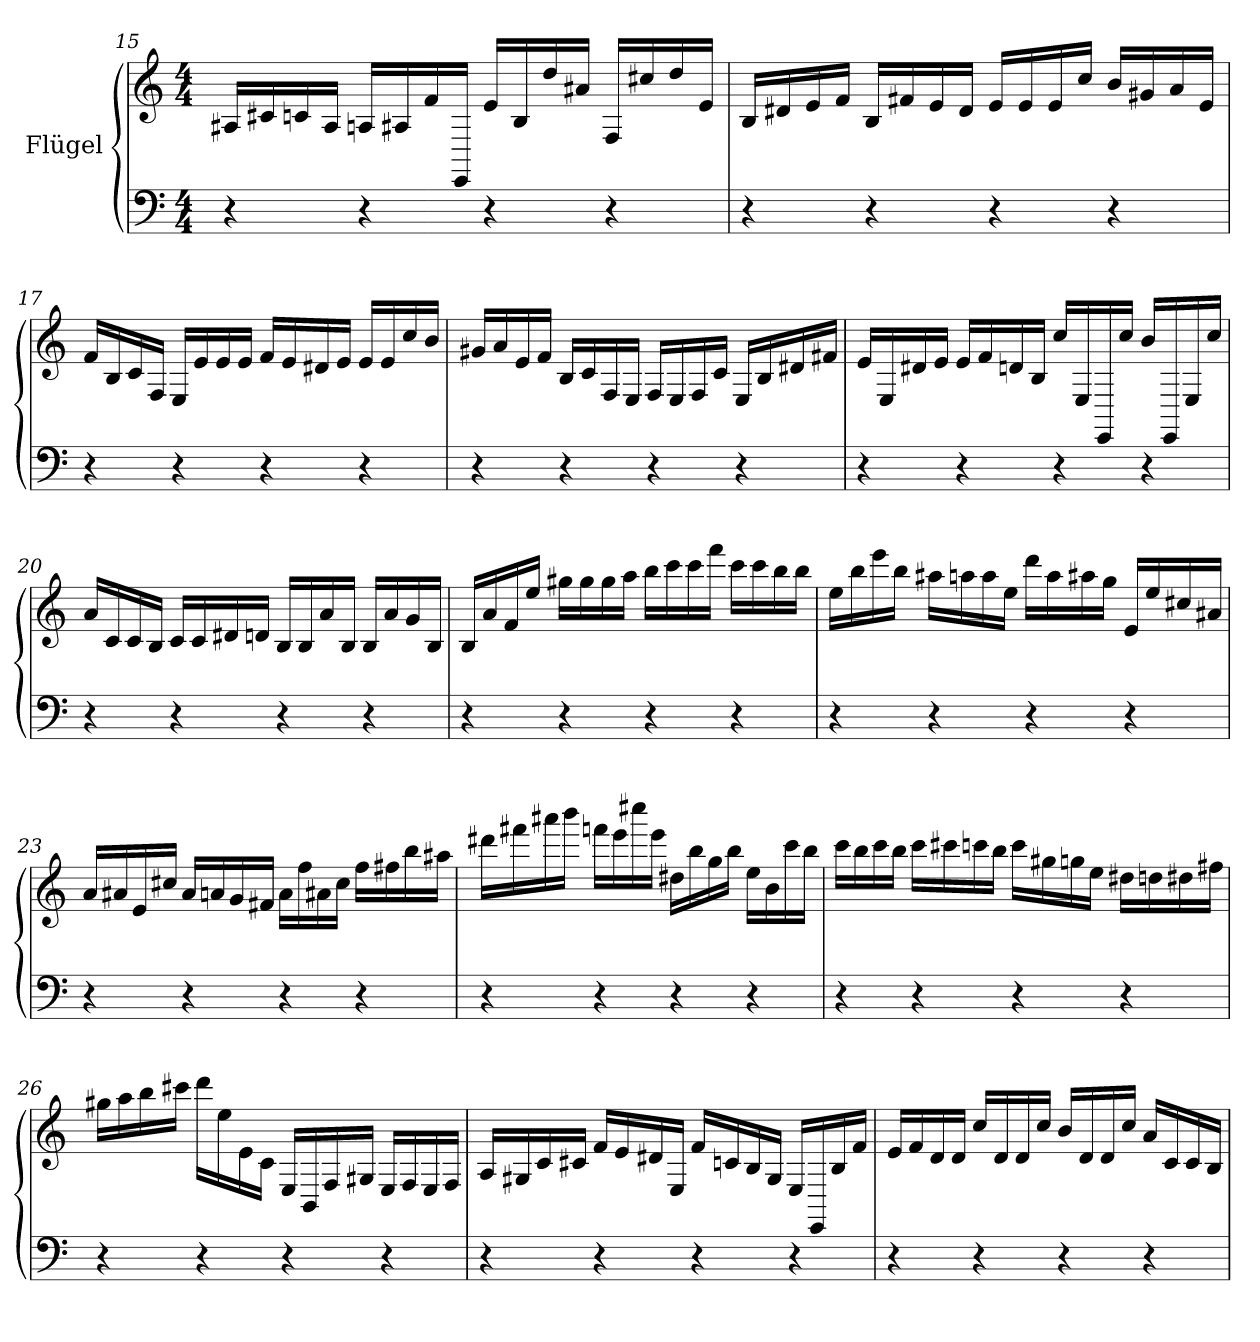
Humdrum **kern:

**kern	**kern
*part1	*part1
*staff2	*staff1
*I"Flügel	*
*clefF4	*clefG2
*k[]	*k[]
*M4/4	*M4/4
=15	=15
4r	16A#XLL
.	16c#X
.	16cn
.	16A#JJ
4r	16AnLL
.	16A#X
.	16f
.	16EEJJ
4r	16eLL
.	16B
.	16dd
.	16a#XJJ
4r	16FLL
.	16cc#X
.	16dd
.	16eJJ
=16	=16
4r	16BLL
.	16d#X
.	16e
.	16fJJ
4r	16BLL
.	16f#X
.	16e
.	16d#JJ
4r	16eLL
.	16e
.	16e
.	16ccJJ
4r	16bLL
.	16g#X
.	16a
.	16eJJ
=17	=17
4r	16fLL
.	16B
.	16c
.	16FJJ
4r	16ELL
.	16e
.	16e
.	16eJJ
4r	16fLL
.	16e
.	16d#X
.	16eJJ
4r	16eLL
.	16e
.	16cc
.	16bJJ
=18	=18
4r	16g#XLL
.	16a
.	16e
.	16fJJ
4r	16BLL
.	16c
.	16F
.	16EJJ
4r	16FLL
.	16E
.	16F
.	16cJJ
4r	16ELL
.	16B
.	16d#X
.	16f#XJJ
=19	=19
4r	16eLL
.	16E
.	16d#X
.	16eJJ
4r	16eLL
.	16f
.	16dn
.	16BJJ
4r	16ccLL
.	16E
.	16EE
.	16ccJJ
4r	16bLL
.	16EE
.	16E
.	16ccJJ
=20	=20
4r	16aLL
.	16c
.	16c
.	16BJJ
4r	16cLL
.	16c
.	16d#X
.	16dnJJ
4r	16BLL
.	16B
.	16a
.	16BJJ
4r	16BLL
.	16a
.	16g
.	16BJJ
=21	=21
4r	16BLL
.	16a
.	16f
.	16eeJJ
4r	16gg#XLL
.	16gg#
.	16gg#
.	16aaJJ
4r	16bbLL
.	16ccc
.	16ccc
.	16fffJJ
4r	16cccLL
.	16ccc
.	16bb
.	16bbJJ
=22	=22
4r	16eeLL
.	16bb
.	16eee
.	16bbJJ
4r	16aa#XLL
.	16aan
.	16aa
.	16eeJJ
4r	16dddLL
.	16aa
.	16aa#X
.	16ggJJ
4r	16eLL
.	16ee
.	16cc#X
.	16a#XJJ
=23	=23
4r	16aLL
.	16a#X
.	16e
.	16cc#XJJ
4r	16a#LL
.	16an
.	16g
.	16f#XJJ
4r	16aLL
.	16ff
.	16a#X
.	16cc#JJ
4r	16ffLL
.	16ff#X
.	16bb
.	16aa#XJJ
=24	=24
4r	16ddd#XLL
.	16fff#X
.	16aaa#X
.	16bbbJJ
4r	16fffnLL
.	16eee
.	16cccc#X
.	16eeeJJ
4r	16dd#XLL
.	16bb
.	16gg
.	16bbJJ
4r	16eeLL
.	16b
.	16ccc
.	16bbJJ
=25	=25
4r	16cccLL
.	16bb
.	16ccc
.	16bbJJ
4r	16cccLL
.	16ccc#X
.	16cccn
.	16bbJJ
4r	16cccLL
.	16gg#X
.	16ggn
.	16eeJJ
4r	16dd#XLL
.	16ddn
.	16dd#X
.	16ff#XJJ
=26	=26
4r	16gg#XLL
.	16aa
.	16bb
.	16ccc#XJJ
4r	16dddLL
.	16ee
.	16e
.	16cJJ
4r	16ELL
.	16BB
.	16F
.	16G#XJJ
4r	16ELL
.	16F
.	16E
.	16FJJ
=27	=27
4r	16ALL
.	16G#X
.	16c
.	16c#XJJ
4r	16fLL
.	16e
.	16d#X
.	16EJJ
4r	16fLL
.	16cn
.	16B
.	16G#JJ
4r	16ELL
.	16EE
.	16B
.	16fJJ
=28	=28
4r	16eLL
.	16f
.	16d
.	16dJJ
4r	16ccLL
.	16d
.	16d
.	16ccJJ
4r	16bLL
.	16d
.	16d
.	16ccJJ
4r	16aLL
.	16c
.	16c
.	16BJJ
=	=
*-	*-
